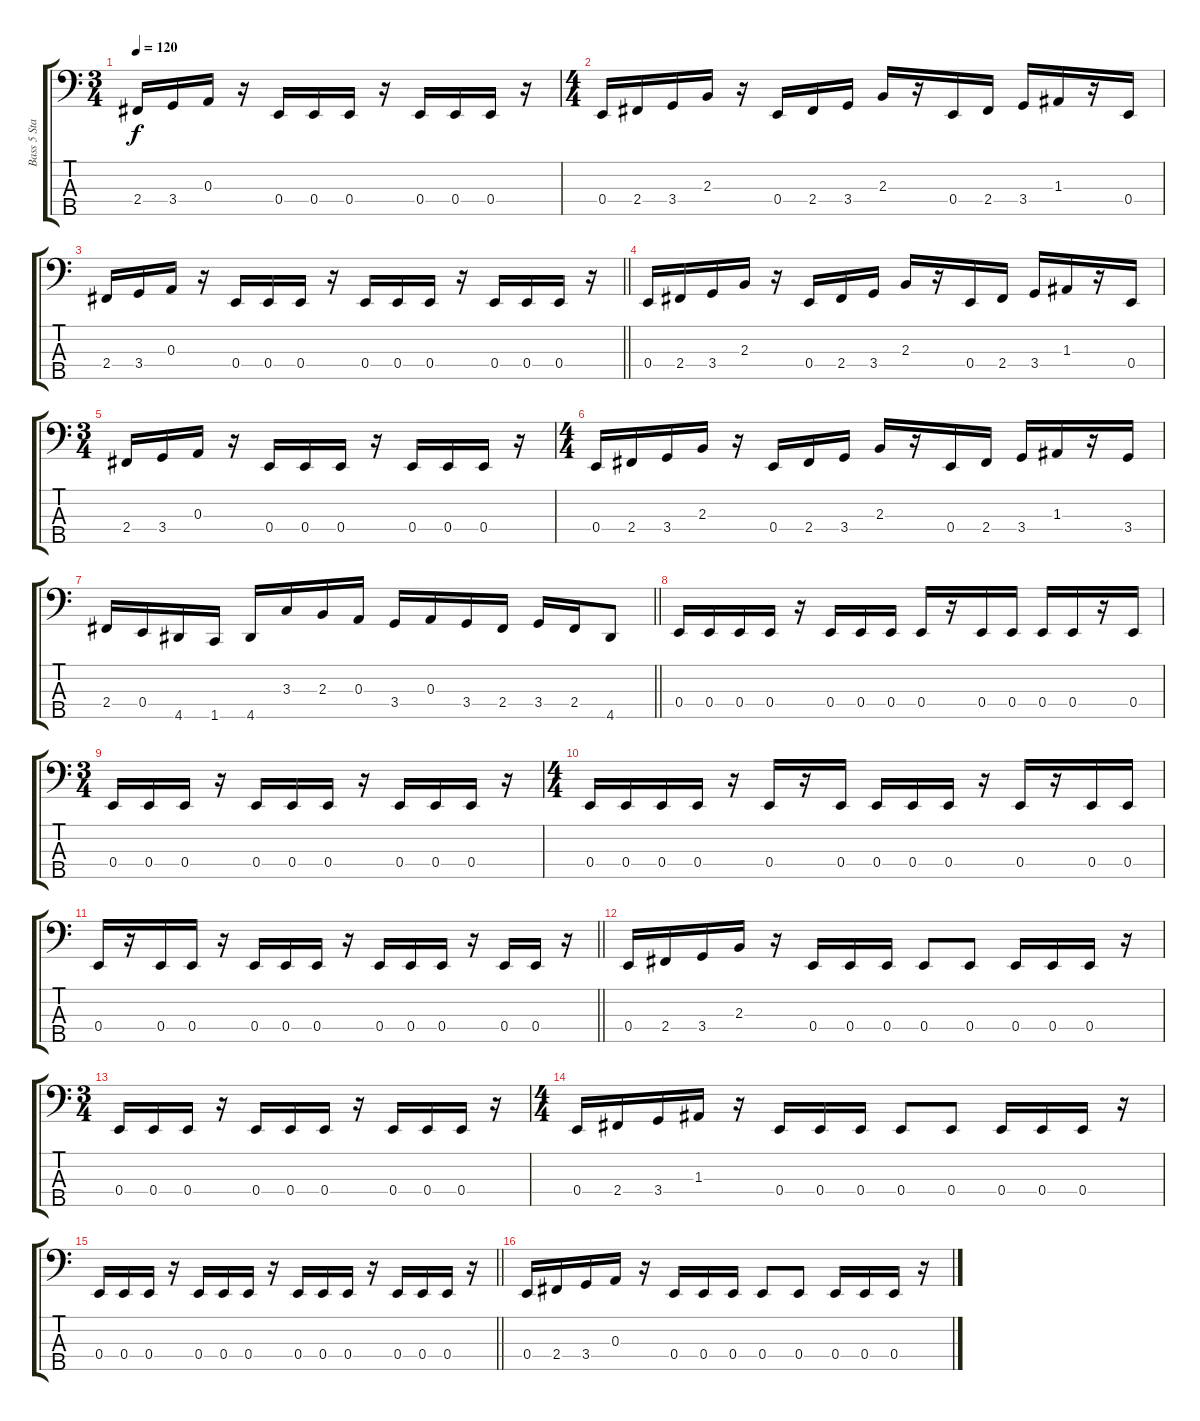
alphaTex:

\track ("Bass 5 Standard" "Bass 5 Sta") {instrument electricbassfinger}
\staff {score tabs}
\tuning (G2 D2 A1 E1 B0) {hide}
\ts (3 4)
\tempo 120
\clef f4
\ks c
2.4.16{dy f} 3.4.16 0.3.16 r.16 0.4.16 0.4.16 0.4.16 r.16 0.4.16 0.4.16 0.4.16 r.16 |
\ts (4 4)
0.4.16 2.4.16 3.4.16 2.3.16 r.16 0.4.16 2.4.16 3.4.16 2.3.16 r.16 0.4.16 2.4.16 3.4.16 1.3.16 r.16 0.4.16 |
\barLineRight lightlight
2.4.16 3.4.16 0.3.16 r.16 0.4.16 0.4.16 0.4.16 r.16 0.4.16 0.4.16 0.4.16 r.16 0.4.16 0.4.16 0.4.16 r.16 |
0.4.16 2.4.16 3.4.16 2.3.16 r.16 0.4.16 2.4.16 3.4.16 2.3.16 r.16 0.4.16 2.4.16 3.4.16 1.3.16 r.16 0.4.16 |
\ts (3 4)
2.4.16 3.4.16 0.3.16 r.16 0.4.16 0.4.16 0.4.16 r.16 0.4.16 0.4.16 0.4.16 r.16 |
\ts (4 4)
0.4.16 2.4.16 3.4.16 2.3.16 r.16 0.4.16 2.4.16 3.4.16 2.3.16 r.16 0.4.16 2.4.16 3.4.16 1.3.16 r.16 3.4.16 |
\barLineRight lightlight
2.4.16 0.4.16 4.5.16 1.5.16 4.5.16 3.3.16 2.3.16 0.3.16 3.4.16 0.3.16 3.4.16 2.4.16 3.4.16 2.4.16 4.5.8 |
\section ("" "")
0.4.16 0.4.16 0.4.16 0.4.16 r.16 0.4.16 0.4.16 0.4.16 0.4.16 r.16 0.4.16 0.4.16 0.4.16 0.4.16 r.16 0.4.16 |
\ts (3 4)
0.4.16 0.4.16 0.4.16 r.16 0.4.16 0.4.16 0.4.16 r.16 0.4.16 0.4.16 0.4.16 r.16 |
\ts (4 4)
0.4.16 0.4.16 0.4.16 0.4.16 r.16 0.4.16 r.16 0.4.16 0.4.16 0.4.16 0.4.16 r.16 0.4.16 r.16 0.4.16 0.4.16 |
\barLineRight lightlight
0.4.16 r.16 0.4.16 0.4.16 r.16 0.4.16 0.4.16 0.4.16 r.16 0.4.16 0.4.16 0.4.16 r.16 0.4.16 0.4.16 r.16 |
0.4.16 2.4.16 3.4.16 2.3.16 r.16 0.4.16 0.4.16 0.4.16 0.4.8 0.4.8 0.4.16 0.4.16 0.4.16 r.16 |
\ts (3 4)
0.4.16 0.4.16 0.4.16 r.16 0.4.16 0.4.16 0.4.16 r.16 0.4.16 0.4.16 0.4.16 r.16 |
\ts (4 4)
0.4.16 2.4.16 3.4.16 1.3.16 r.16 0.4.16 0.4.16 0.4.16 0.4.8 0.4.8 0.4.16 0.4.16 0.4.16 r.16 |
\barLineRight lightlight
0.4.16 0.4.16 0.4.16 r.16 0.4.16 0.4.16 0.4.16 r.16 0.4.16 0.4.16 0.4.16 r.16 0.4.16 0.4.16 0.4.16 r.16 |
0.4.16 2.4.16 3.4.16 0.3.16 r.16 0.4.16 0.4.16 0.4.16 0.4.8 0.4.8 0.4.16 0.4.16 0.4.16 r.16
